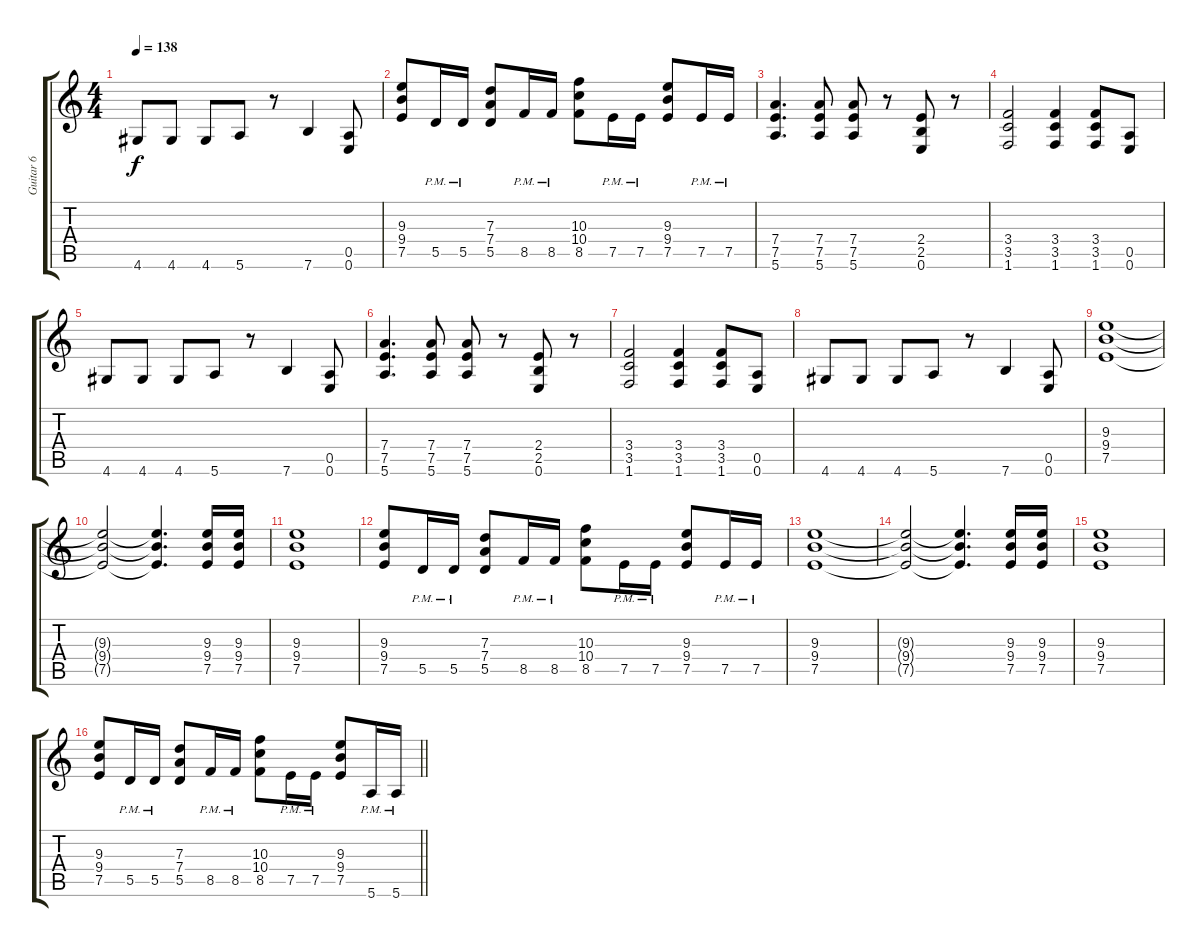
\track ("Guitar 6" "Guitar 6") {instrument distortionguitar}
\staff {score tabs}
\tuning (E4 B3 G3 D3 A2 E2) {hide}
\ts (4 4)
\tempo 138
\clef g2
\ks c
4.6.8{dy f} 4.6.8 4.6.8 5.6.8 r.8 7.6.4 (0.5 0.6).8 |
(9.3 9.4 7.5).8 5.5{pm}.16 5.5{pm}.16 (7.3 7.4 5.5).8 8.5{pm}.16 8.5{pm}.16 (10.3 10.4 8.5).8 7.5{pm}.16 7.5{pm}.16 (9.3 9.4 7.5).8 7.5{pm}.16 7.5{pm}.16 |
(7.4 7.5 5.6).4{d} (7.4 7.5 5.6).8 (7.4 7.5 5.6).8 r.8 (2.4 2.5 0.6).8 r.8 |
(3.4 3.5 1.6).2 (3.4 3.5 1.6).4 (3.4 3.5 1.6).8 (0.5 0.6).8 |
4.6.8 4.6.8 4.6.8 5.6.8 r.8 7.6.4 (0.5 0.6).8 |
(7.4 7.5 5.6).4{d} (7.4 7.5 5.6).8 (7.4 7.5 5.6).8 r.8 (2.4 2.5 0.6).8 r.8 |
(3.4 3.5 1.6).2 (3.4 3.5 1.6).4 (3.4 3.5 1.6).8 (0.5 0.6).8 |
4.6.8 4.6.8 4.6.8 5.6.8 r.8 7.6.4 (0.5 0.6).8 |
(9.3 9.4 7.5).1 |
(9.3{t} 9.4{t} 7.5{t}).2 (9.3{t} 9.4{t} 7.5{t}).4{d} (9.3 9.4 7.5).16 (9.3 9.4 7.5).16 |
(9.3 9.4 7.5).1 |
(9.3 9.4 7.5).8 5.5{pm}.16 5.5{pm}.16 (7.3 7.4 5.5).8 8.5{pm}.16 8.5{pm}.16 (10.3 10.4 8.5).8 7.5{pm}.16 7.5{pm}.16 (9.3 9.4 7.5).8 7.5{pm}.16 7.5{pm}.16 |
(9.3 9.4 7.5).1 |
(9.3{t} 9.4{t} 7.5{t}).2 (9.3{t} 9.4{t} 7.5{t}).4{d} (9.3 9.4 7.5).16 (9.3 9.4 7.5).16 |
(9.3 9.4 7.5).1 |
\barLineRight lightlight
(9.3 9.4 7.5).8 5.5{pm}.16 5.5{pm}.16 (7.3 7.4 5.5).8 8.5{pm}.16 8.5{pm}.16 (10.3 10.4 8.5).8 7.5{pm}.16 7.5{pm}.16 (9.3 9.4 7.5).8 5.6{pm}.16 5.6{pm}.16
